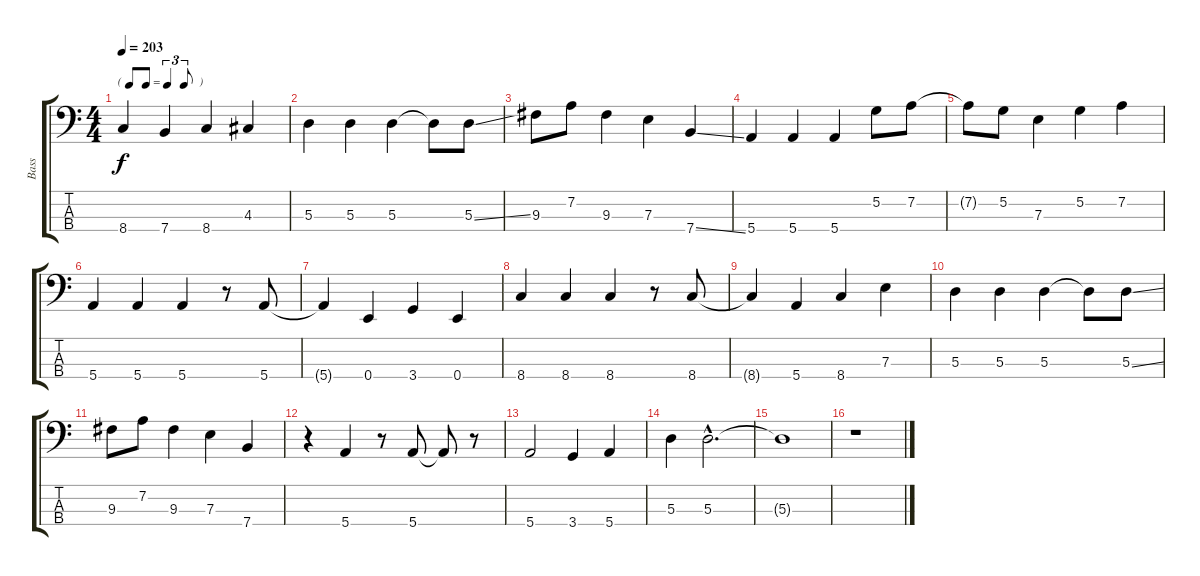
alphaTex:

\track ("Bass" "Bass") {instrument electricbassfinger}
\staff {score tabs}
\tuning (G2 D2 A1 E1) {hide}
\ts (4 4)
\tf triplet8th
\tempo 203
\clef f4
\ks c
8.4{t}.4{dy f} 7.4.4 8.4.4 4.3.4 |
5.3.4 5.3.4 5.3.4 5.3{t}.8 5.3{ss}.8 |
9.3.8 7.2.8 9.3.4 7.3.4 7.4{ss}.4 |
5.4.4 5.4.4 5.4.4 5.2.8 7.2.8 |
7.2{t}.8 5.2.8 7.3.4 5.2.4 7.2.4 |
5.4.4 5.4.4 5.4.4 r.8 5.4.8 |
5.4{t}.4 0.4.4 3.4.4 0.4.4 |
8.4.4 8.4.4 8.4.4 r.8 8.4.8 |
8.4{t}.4 5.4.4 8.4.4 7.3.4 |
5.3.4 5.3.4 5.3.4 5.3{t}.8 5.3{ss}.8 |
9.3.8 7.2.8 9.3.4 7.3.4 7.4.4 |
r.4 5.4.4 r.8 5.4.8 5.4{t}.8 r.8 |
5.4.2 3.4.4 5.4.4 |
5.3.4 5.3{hac}.2{d} |
5.3{t}.1 |
r.1
